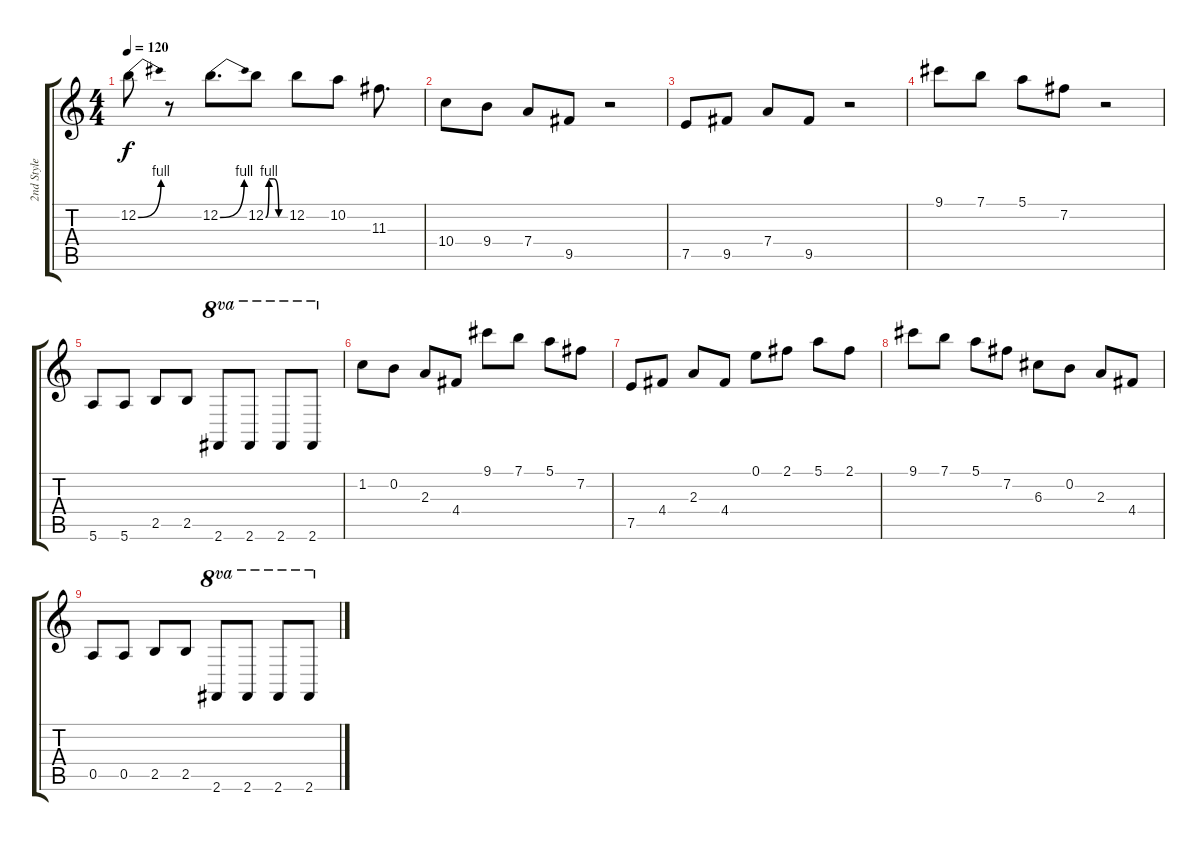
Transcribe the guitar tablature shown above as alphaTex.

\track ("2nd Style Lead" "2nd Style ") {instrument overdrivenguitar}
\staff {score tabs}
\tuning (E4 B3 G3 D3 A2 E2) {hide}
\ts (4 4)
\tempo 120
\clef g2
\ks c
12.2{be (bend 0 0 60 4) t}.8{dy f} r.8 12.2{be (bend 0 0 60 4)}.8{d} 12.2{be (custom 0 0 10 4 25 4 40 0 60 0)}.8 12.2.8 10.2.8 11.3.8{d} |
10.4.8 9.4.8 7.4.8 9.5.8 r.2 |
7.5.8 9.5.8 7.4.8 9.5.8 r.2 |
9.1.8 7.1.8 5.1.8 7.2.8 r.2 |
5.6.8 5.6.8 2.5.8 2.5.8 2.6.8{ot 8va} 2.6.8{ot 8va} 2.6.8{ot 8va} 2.6.8{ot 8va} |
1.2.8 0.2.8 2.3.8 4.4.8 9.1.8 7.1.8 5.1.8 7.2.8 |
7.5.8 4.4.8 2.3.8 4.4.8 0.1.8 2.1.8 5.1.8 2.1.8 |
9.1.8 7.1.8 5.1.8 7.2.8 6.3.8 0.2.8 2.3.8 4.4.8 |
0.5.8 0.5.8 2.5.8 2.5.8 2.6.8{ot 8va} 2.6.8{ot 8va} 2.6.8{ot 8va} 2.6.8{ot 8va}
